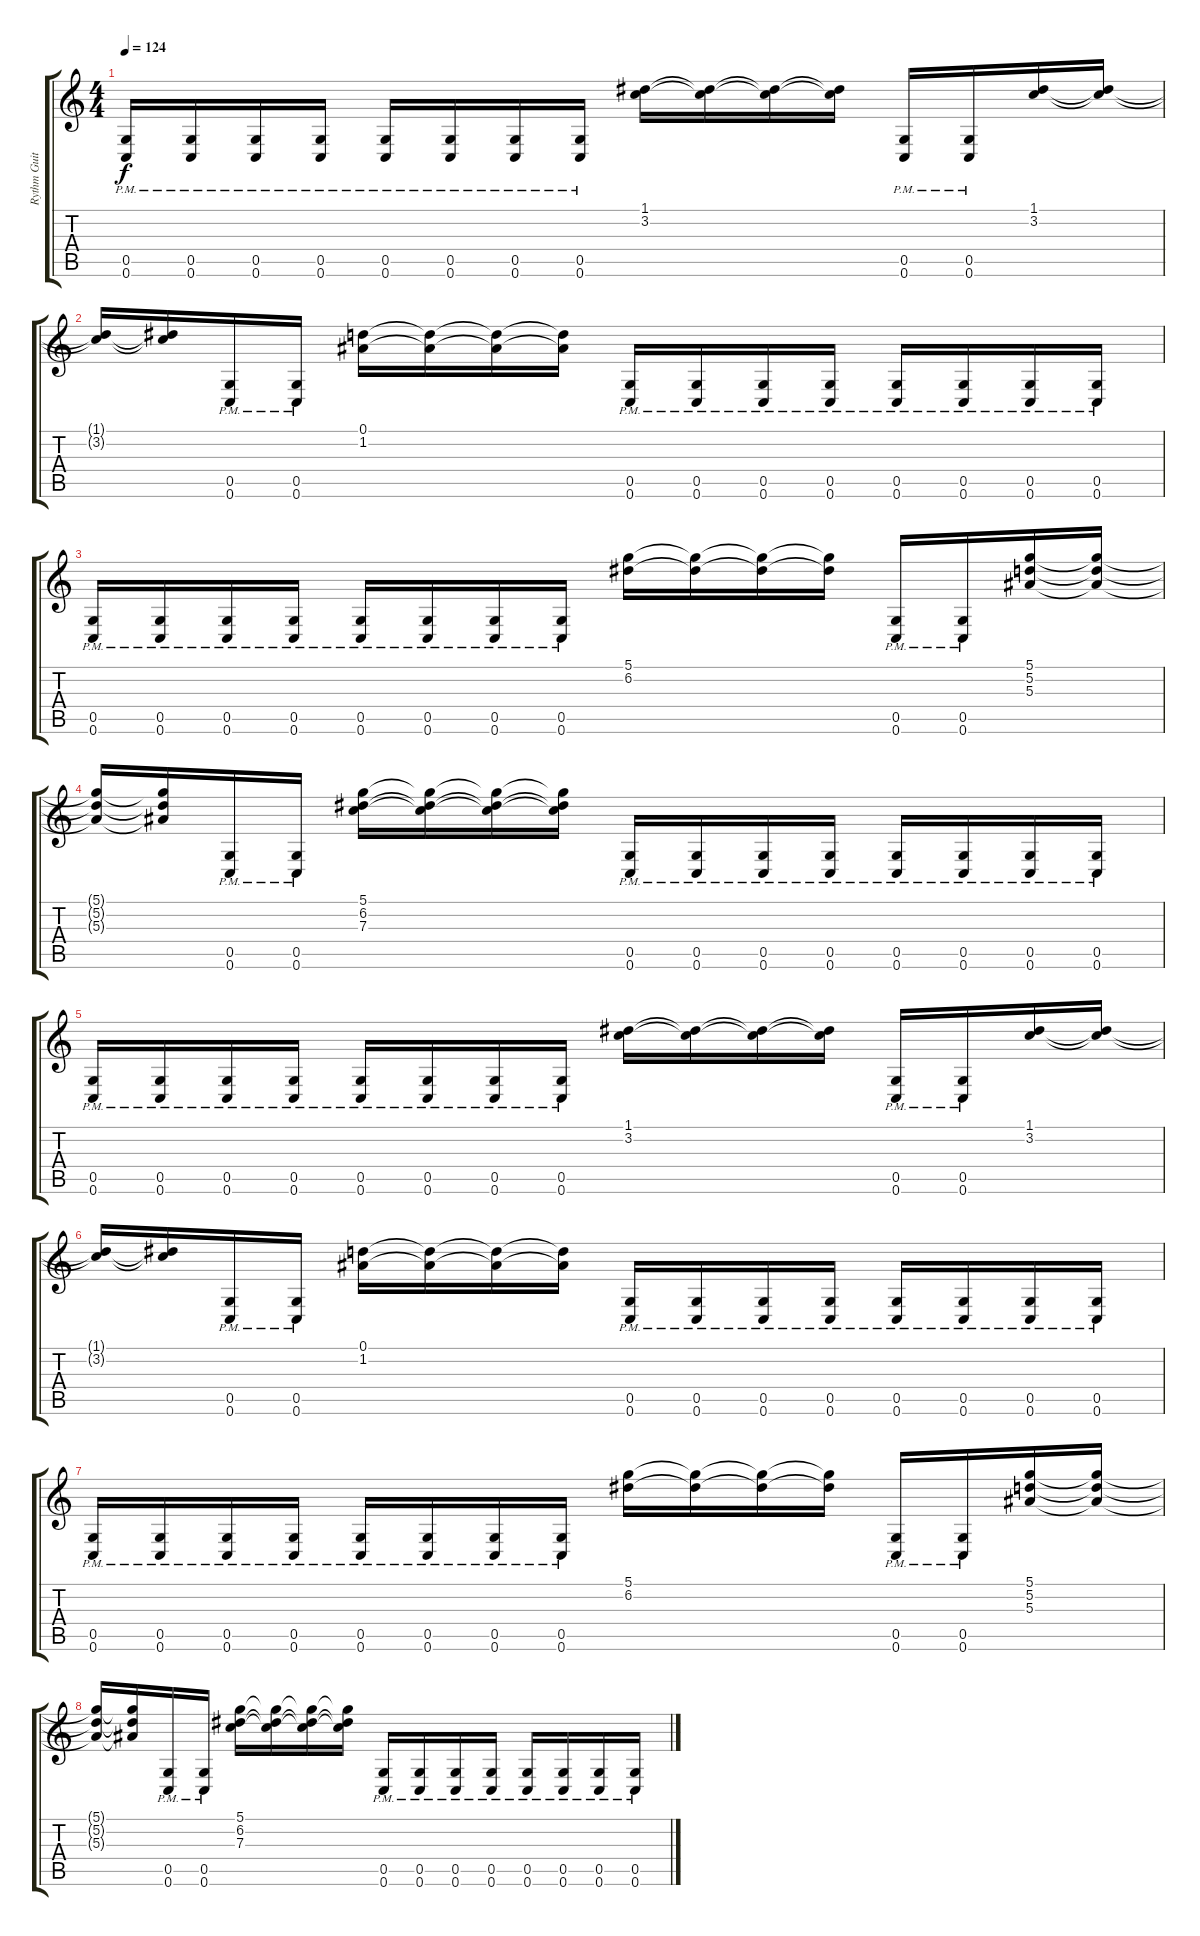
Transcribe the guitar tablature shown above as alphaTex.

\track ("Rythm Guitar (Mätze)" "Rythm Guit") {instrument distortionguitar}
\staff {score tabs}
\tuning (D4 A3 F3 C3 G2 C2) {hide}
\ts (4 4)
\tempo 124
\clef g2
\ks c
(0.5{pm} 0.6{pm}).16{dy f} (0.5{pm} 0.6{pm}).16 (0.5{pm} 0.6{pm}).16 (0.5{pm} 0.6{pm}).16 (0.5{pm} 0.6{pm}).16 (0.5{pm} 0.6{pm}).16 (0.5{pm} 0.6{pm}).16 (0.5{pm} 0.6{pm}).16 (1.1 3.2).16 (1.1{t} 3.2{t}).16 (1.1{t} 3.2{t}).16 (1.1{t} 3.2{t}).16 (0.5{pm} 0.6{pm}).16 (0.5{pm} 0.6{pm}).16 (1.1 3.2).16 (1.1{t} 3.2{t}).16 |
(1.1{t} 3.2{t}).16 (1.1{t} 3.2{t}).16 (0.5{pm} 0.6{pm}).16 (0.5{pm} 0.6{pm}).16 (0.1 1.2).16 (0.1{t} 1.2{t}).16 (0.1{t} 1.2{t}).16 (0.1{t} 1.2{t}).16 (0.5{pm} 0.6{pm}).16 (0.5{pm} 0.6{pm}).16 (0.5{pm} 0.6{pm}).16 (0.5{pm} 0.6{pm}).16 (0.5{pm} 0.6{pm}).16 (0.5{pm} 0.6{pm}).16 (0.5{pm} 0.6{pm}).16 (0.5{pm} 0.6{pm}).16 |
(0.5{pm} 0.6{pm}).16 (0.5{pm} 0.6{pm}).16 (0.5{pm} 0.6{pm}).16 (0.5{pm} 0.6{pm}).16 (0.5{pm} 0.6{pm}).16 (0.5{pm} 0.6{pm}).16 (0.5{pm} 0.6{pm}).16 (0.5{pm} 0.6{pm}).16 (5.1 6.2).16 (5.1{t} 6.2{t}).16 (5.1{t} 6.2{t}).16 (5.1{t} 6.2{t}).16 (0.5{pm} 0.6{pm}).16 (0.5{pm} 0.6{pm}).16 (5.1 5.2 5.3).16 (5.1{t} 5.2{t} 5.3{t}).16 |
(5.1{t} 5.2{t} 5.3{t}).16 (5.1{t} 5.2{t} 5.3{t}).16 (0.5{pm} 0.6{pm}).16 (0.5{pm} 0.6{pm}).16 (5.1 6.2 7.3).16 (5.1{t} 6.2{t} 7.3{t}).16 (5.1{t} 6.2{t} 7.3{t}).16 (5.1{t} 6.2{t} 7.3{t}).16 (0.5{pm} 0.6{pm}).16 (0.5{pm} 0.6{pm}).16 (0.5{pm} 0.6{pm}).16 (0.5{pm} 0.6{pm}).16 (0.5{pm} 0.6{pm}).16 (0.5{pm} 0.6{pm}).16 (0.5{pm} 0.6{pm}).16 (0.5{pm} 0.6{pm}).16 |
(0.5{pm} 0.6{pm}).16 (0.5{pm} 0.6{pm}).16 (0.5{pm} 0.6{pm}).16 (0.5{pm} 0.6{pm}).16 (0.5{pm} 0.6{pm}).16 (0.5{pm} 0.6{pm}).16 (0.5{pm} 0.6{pm}).16 (0.5{pm} 0.6{pm}).16 (1.1 3.2).16 (1.1{t} 3.2{t}).16 (1.1{t} 3.2{t}).16 (1.1{t} 3.2{t}).16 (0.5{pm} 0.6{pm}).16 (0.5{pm} 0.6{pm}).16 (1.1 3.2).16 (1.1{t} 3.2{t}).16 |
(1.1{t} 3.2{t}).16 (1.1{t} 3.2{t}).16 (0.5{pm} 0.6{pm}).16 (0.5{pm} 0.6{pm}).16 (0.1 1.2).16 (0.1{t} 1.2{t}).16 (0.1{t} 1.2{t}).16 (0.1{t} 1.2{t}).16 (0.5{pm} 0.6{pm}).16 (0.5{pm} 0.6{pm}).16 (0.5{pm} 0.6{pm}).16 (0.5{pm} 0.6{pm}).16 (0.5{pm} 0.6{pm}).16 (0.5{pm} 0.6{pm}).16 (0.5{pm} 0.6{pm}).16 (0.5{pm} 0.6{pm}).16 |
(0.5{pm} 0.6{pm}).16 (0.5{pm} 0.6{pm}).16 (0.5{pm} 0.6{pm}).16 (0.5{pm} 0.6{pm}).16 (0.5{pm} 0.6{pm}).16 (0.5{pm} 0.6{pm}).16 (0.5{pm} 0.6{pm}).16 (0.5{pm} 0.6{pm}).16 (5.1 6.2).16 (5.1{t} 6.2{t}).16 (5.1{t} 6.2{t}).16 (5.1{t} 6.2{t}).16 (0.5{pm} 0.6{pm}).16 (0.5{pm} 0.6{pm}).16 (5.1 5.2 5.3).16 (5.1{t} 5.2{t} 5.3{t}).16 |
(5.1{t} 5.2{t} 5.3{t}).16 (5.1{t} 5.2{t} 5.3{t}).16 (0.5{pm} 0.6{pm}).16 (0.5{pm} 0.6{pm}).16 (5.1 6.2 7.3).16 (5.1{t} 6.2{t} 7.3{t}).16 (5.1{t} 6.2{t} 7.3{t}).16 (5.1{t} 6.2{t} 7.3{t}).16 (0.5{pm} 0.6{pm}).16 (0.5{pm} 0.6{pm}).16 (0.5{pm} 0.6{pm}).16 (0.5{pm} 0.6{pm}).16 (0.5{pm} 0.6{pm}).16 (0.5{pm} 0.6{pm}).16 (0.5{pm} 0.6{pm}).16 (0.5{pm} 0.6{pm}).16
